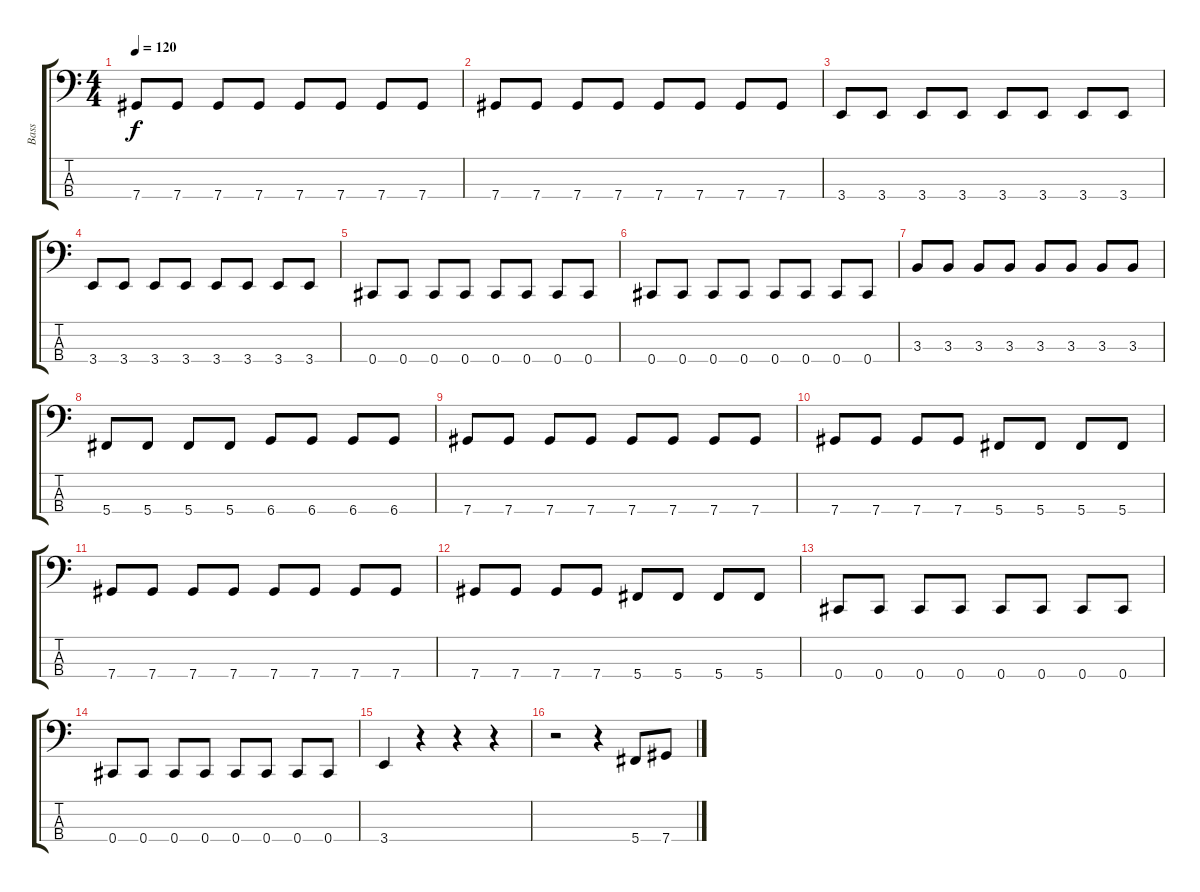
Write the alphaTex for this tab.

\track ("Bass" "Bass") {instrument electricbassfinger}
\staff {score tabs}
\tuning (Gb2 Db2 Ab1 Db1) {hide}
\ts (4 4)
\tempo 120
\clef f4
\ks c
7.4.8{dy f} 7.4.8 7.4.8 7.4.8 7.4.8 7.4.8 7.4.8 7.4.8 |
7.4.8 7.4.8 7.4.8 7.4.8 7.4.8 7.4.8 7.4.8 7.4.8 |
3.4.8 3.4.8 3.4.8 3.4.8 3.4.8 3.4.8 3.4.8 3.4.8 |
3.4.8 3.4.8 3.4.8 3.4.8 3.4.8 3.4.8 3.4.8 3.4.8 |
0.4.8 0.4.8 0.4.8 0.4.8 0.4.8 0.4.8 0.4.8 0.4.8 |
0.4.8 0.4.8 0.4.8 0.4.8 0.4.8 0.4.8 0.4.8 0.4.8 |
3.3.8 3.3.8 3.3.8 3.3.8 3.3.8 3.3.8 3.3.8 3.3.8 |
5.4.8 5.4.8 5.4.8 5.4.8 6.4.8 6.4.8 6.4.8 6.4.8 |
7.4.8 7.4.8 7.4.8 7.4.8 7.4.8 7.4.8 7.4.8 7.4.8 |
7.4.8 7.4.8 7.4.8 7.4.8 5.4.8 5.4.8 5.4.8 5.4.8 |
7.4.8 7.4.8 7.4.8 7.4.8 7.4.8 7.4.8 7.4.8 7.4.8 |
7.4.8 7.4.8 7.4.8 7.4.8 5.4.8 5.4.8 5.4.8 5.4.8 |
0.4.8 0.4.8 0.4.8 0.4.8 0.4.8 0.4.8 0.4.8 0.4.8 |
0.4.8 0.4.8 0.4.8 0.4.8 0.4.8 0.4.8 0.4.8 0.4.8 |
3.4.4 r.4 r.4 r.4 |
r.2 r.4 5.4.8 7.4.8
